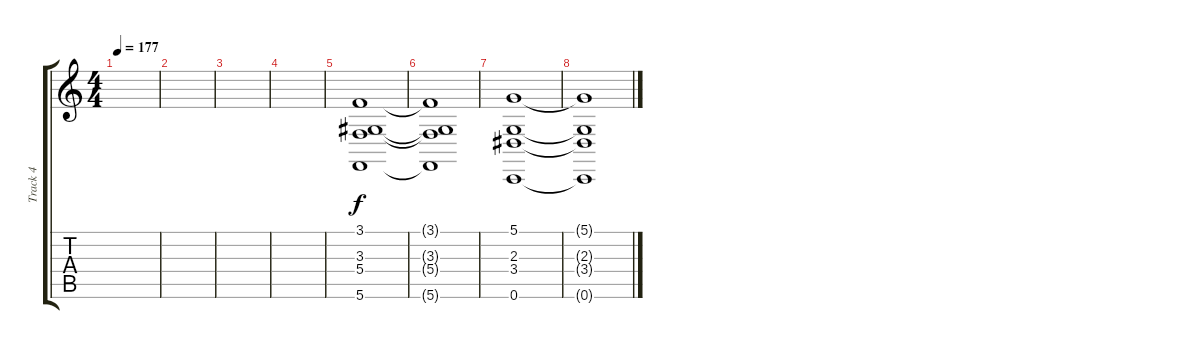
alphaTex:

\track ("Track 4" "Track 4") {instrument pad2warm}
\staff {score tabs}
\tuning (D4 A3 F3 C3 G2 C2) {hide}
\ts (4 4)
\tempo 177
\clef g2
\ks c
|
|
|
|
(3.1 3.3 5.4 5.6).1 |
(3.1{t} 3.3{t} 5.4{t} 5.6{t}).1 |
(5.1 2.3 3.4 0.6).1 |
(5.1{t} 2.3{t} 3.4{t} 0.6{t}).1
